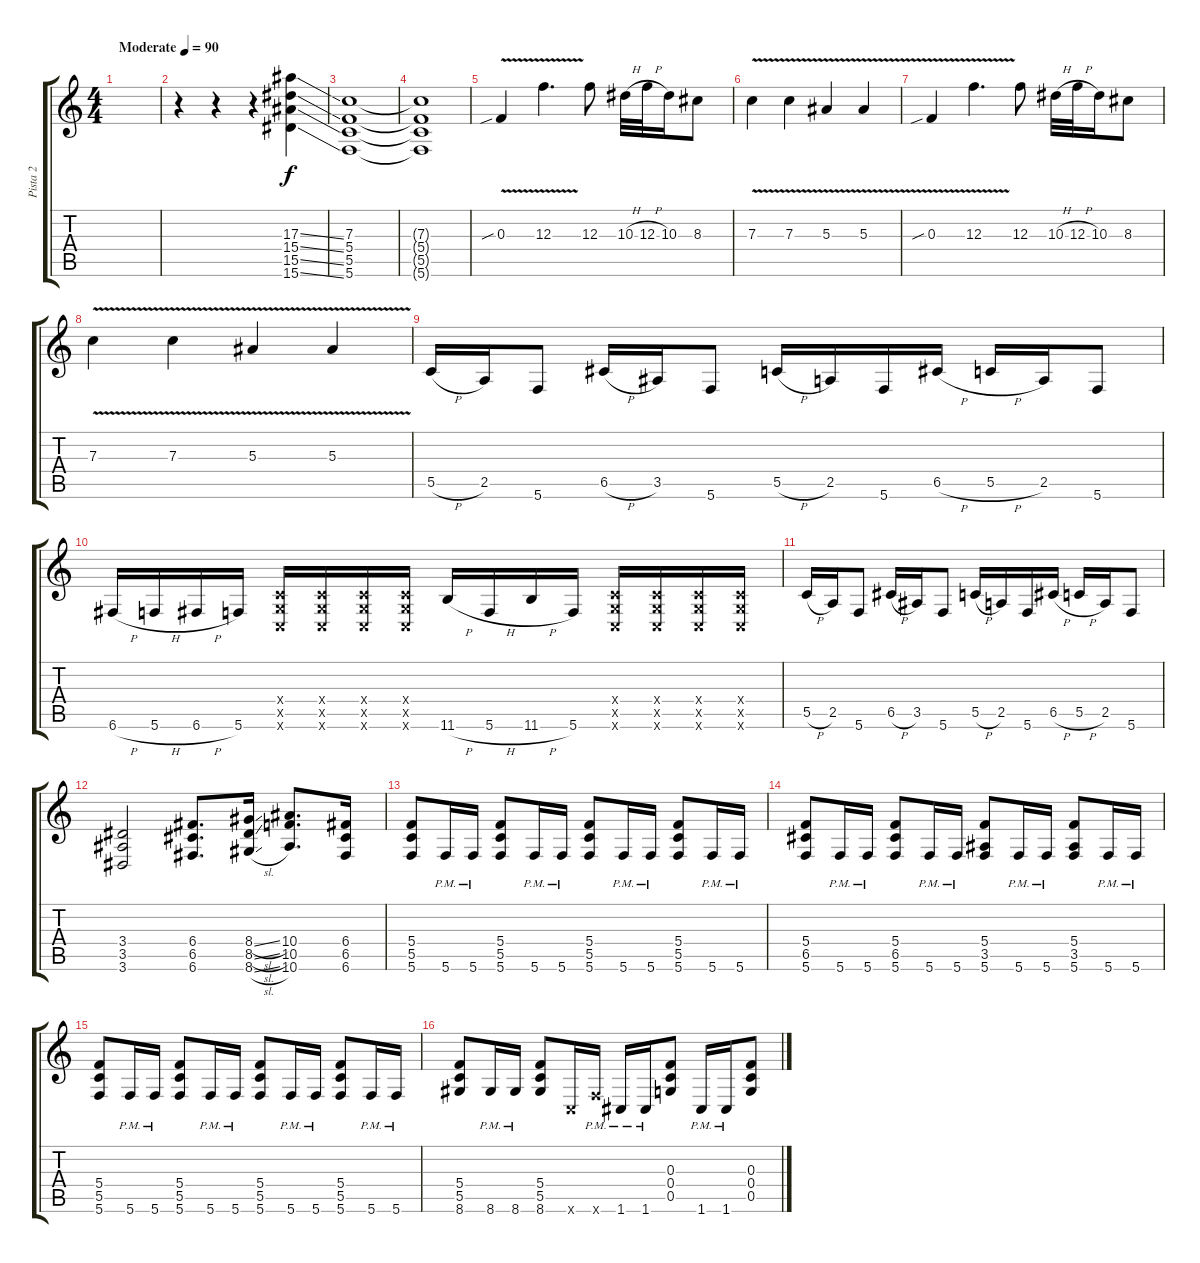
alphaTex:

\track ("Pista 2" "Pista 2") {instrument distortionguitar}
\staff {score tabs}
\tuning (D4 A3 F3 C3 G2 C2) {hide}
\ts (4 4)
\tempo (90 "Moderate")
\clef g2
\ks c
|
r.4 r.4 r.4 (17.3{ss} 15.4{ss} 15.5{ss} 15.6{ss}).4 |
(7.3 5.4 5.5 5.6).1 |
(7.3{t} 5.4{t} 5.5{t} 5.6{t}).1 |
0.3{v sib}.4 12.3{v}.4{d} 12.3.8 10.3{h}.32 12.3{h}.32 10.3.16 8.3.8 |
7.3{v}.4 7.3{v}.4 5.3{v}.4 5.3{v}.4 |
0.3{v sib}.4 12.3{v}.4{d} 12.3.8 10.3{h}.32 12.3{h}.32 10.3.16 8.3.8 |
7.3{v}.4 7.3{v}.4 5.3{v}.4 5.3{v}.4 |
5.5{h}.16 2.5.16 5.6.8 6.5{h}.16 3.5.16 5.6.8 5.5{h}.16 2.5.16 5.6.16 6.5{h}.16 5.5{h}.16 2.5.16 5.6.8 |
6.6{h}.16 5.6{h}.16 6.6{h}.16 5.6.16 (0.4{x} 0.5{x} 0.6{x}).16 (0.4{x} 0.5{x} 0.6{x}).16 (0.4{x} 0.5{x} 0.6{x}).16 (0.4{x} 0.5{x} 0.6{x}).16 11.6{h}.16 5.6{h}.16 11.6{h}.16 5.6.16 (0.4{x} 0.5{x} 0.6{x}).16 (0.4{x} 0.5{x} 0.6{x}).16 (0.4{x} 0.5{x} 0.6{x}).16 (0.4{x} 0.5{x} 0.6{x}).16 |
5.5{h}.16 2.5.16 5.6.8 6.5{h}.16 3.5.16 5.6.8 5.5{h}.16 2.5.16 5.6.16 6.5{h}.16 5.5{h}.16 2.5.16 5.6.8 |
(3.4 3.5 3.6).2 (6.4 6.5 6.6).8{d} (8.4{sl} 8.5{sl} 8.6{sl}).16 (10.4 10.5 10.6).8{d} (6.4 6.5 6.6).16 |
(5.4 5.5 5.6).8 5.6{pm}.16 5.6{pm}.16 (5.4 5.5 5.6).8 5.6{pm}.16 5.6{pm}.16 (5.4 5.5 5.6).8 5.6{pm}.16 5.6{pm}.16 (5.4 5.5 5.6).8 5.6{pm}.16 5.6{pm}.16 |
(5.4 6.5 5.6).8 5.6{pm}.16 5.6{pm}.16 (5.4 6.5 5.6).8 5.6{pm}.16 5.6{pm}.16 (5.4 3.5 5.6).8 5.6{pm}.16 5.6{pm}.16 (5.4 3.5 5.6).8 5.6{pm}.16 5.6{pm}.16 |
(5.4 5.5 5.6).8 5.6{pm}.16 5.6{pm}.16 (5.4 5.5 5.6).8 5.6{pm}.16 5.6{pm}.16 (5.4 5.5 5.6).8 5.6{pm}.16 5.6{pm}.16 (5.4 5.5 5.6).8 5.6{pm}.16 5.6{pm}.16 |
(5.4 5.5 8.6).8 8.6{pm}.16 8.6{pm}.16 (5.4 5.5 8.6).8 0.6{x}.16 5.6{pm x}.16 1.6{pm}.16 1.6{pm}.16 (0.3 0.4 0.5).8 1.6{pm}.16 1.6{pm}.16 (0.3 0.4 0.5).8
